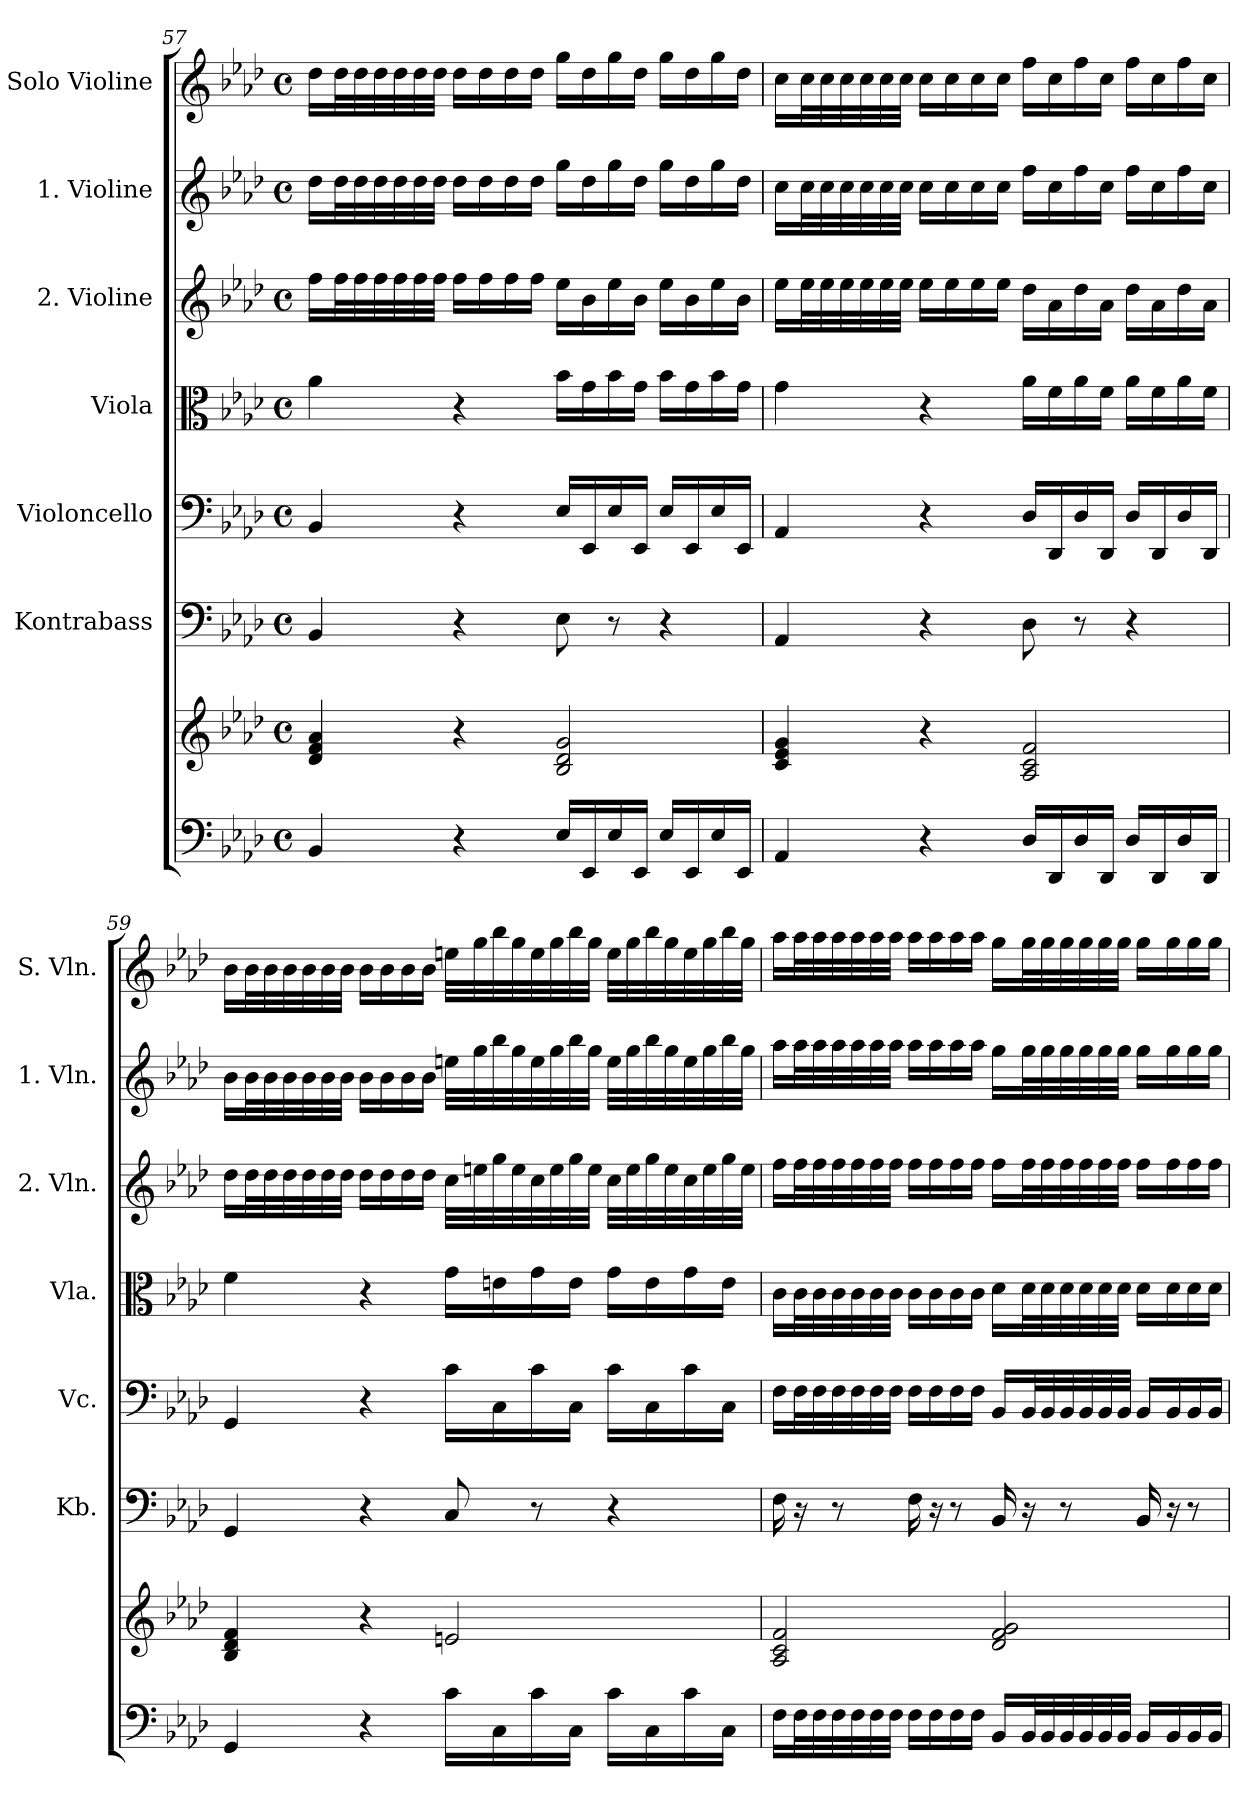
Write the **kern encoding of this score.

**kern	**kern	**kern	**kern	**kern	**kern	**kern	**kern
*part7	*part7	*part6	*part5	*part4	*part3	*part2	*part1
*staff8	*staff7	*staff6	*staff5	*staff4	*staff3	*staff2	*staff1
*	*	*I"Kontrabass	*I"Violoncello	*I"Viola	*I"2. Violine	*I"1. Violine	*I"Solo Violine
*	*	*I'Kb.	*I'Vc.	*I'Vla.	*I'2. Vln.	*I'1. Vln.	*I'S. Vln.
*clefF4	*clefG2	*clefF4	*clefF4	*clefC3	*clefG2	*clefG2	*clefG2
*	*	*ITrd7c12	*	*	*	*	*
*k[b-e-a-d-]	*k[b-e-a-d-]	*k[b-e-a-d-]	*k[b-e-a-d-]	*k[b-e-a-d-]	*k[b-e-a-d-]	*k[b-e-a-d-]	*k[b-e-a-d-]
*f:	*f:	*f:	*f:	*f:	*f:	*f:	*f:
*M4/4	*M4/4	*M4/4	*M4/4	*M4/4	*M4/4	*M4/4	*M4/4
*met(c)	*met(c)	*met(c)	*met(c)	*met(c)	*met(c)	*met(c)	*met(c)
=57	=57	=57	=57	=57	=57	=57	=57
4BB-/	4d-/ 4f/ 4a-/	4BBB-/	4BB-/	4a-\	16ff\LL	16dd-\LL	16dd-\LL
.	.	.	.	.	32ff\L	32dd-\L	32dd-\L
.	.	.	.	.	32ff\	32dd-\	32dd-\
.	.	.	.	.	32ff\	32dd-\	32dd-\
.	.	.	.	.	32ff\	32dd-\	32dd-\
.	.	.	.	.	32ff\	32dd-\	32dd-\
.	.	.	.	.	32ff\JJJ	32dd-\JJJ	32dd-\JJJ
4r	4r	4r	4r	4r	16ff\LL	16dd-\LL	16dd-\LL
.	.	.	.	.	16ff\	16dd-\	16dd-\
.	.	.	.	.	16ff\	16dd-\	16dd-\
.	.	.	.	.	16ff\JJ	16dd-\JJ	16dd-\JJ
16E-/LL	2B-/ 2d-/ 2g/	8EE-\	16E-/LL	16b-\LL	16ee-\LL	16gg\LL	16gg\LL
16EE-/	.	.	16EE-/	16g\	16b-\	16dd-\	16dd-\
16E-/	.	8r	16E-/	16b-\	16ee-\	16gg\	16gg\
16EE-/JJ	.	.	16EE-/JJ	16g\JJ	16b-\JJ	16dd-\JJ	16dd-\JJ
16E-/LL	.	4r	16E-/LL	16b-\LL	16ee-\LL	16gg\LL	16gg\LL
16EE-/	.	.	16EE-/	16g\	16b-\	16dd-\	16dd-\
16E-/	.	.	16E-/	16b-\	16ee-\	16gg\	16gg\
16EE-/JJ	.	.	16EE-/JJ	16g\JJ	16b-\JJ	16dd-\JJ	16dd-\JJ
!!LO:PB:g=z
=58	=58	=58	=58	=58	=58	=58	=58
4AA-/	4c/ 4e-/ 4g/	4AAA-/	4AA-/	4g\	16ee-\LL	16cc\LL	16cc\LL
.	.	.	.	.	32ee-\L	32cc\L	32cc\L
.	.	.	.	.	32ee-\	32cc\	32cc\
.	.	.	.	.	32ee-\	32cc\	32cc\
.	.	.	.	.	32ee-\	32cc\	32cc\
.	.	.	.	.	32ee-\	32cc\	32cc\
.	.	.	.	.	32ee-\JJJ	32cc\JJJ	32cc\JJJ
4r	4r	4r	4r	4r	16ee-\LL	16cc\LL	16cc\LL
.	.	.	.	.	16ee-\	16cc\	16cc\
.	.	.	.	.	16ee-\	16cc\	16cc\
.	.	.	.	.	16ee-\JJ	16cc\JJ	16cc\JJ
16D-/LL	2A-/ 2c/ 2f/	8DD-\	16D-/LL	16a-\LL	16dd-\LL	16ff\LL	16ff\LL
16DD-/	.	.	16DD-/	16f\	16a-\	16cc\	16cc\
16D-/	.	8r	16D-/	16a-\	16dd-\	16ff\	16ff\
16DD-/JJ	.	.	16DD-/JJ	16f\JJ	16a-\JJ	16cc\JJ	16cc\JJ
16D-/LL	.	4r	16D-/LL	16a-\LL	16dd-\LL	16ff\LL	16ff\LL
16DD-/	.	.	16DD-/	16f\	16a-\	16cc\	16cc\
16D-/	.	.	16D-/	16a-\	16dd-\	16ff\	16ff\
16DD-/JJ	.	.	16DD-/JJ	16f\JJ	16a-\JJ	16cc\JJ	16cc\JJ
!!LO:PB:g=z
=59	=59	=59	=59	=59	=59	=59	=59
4GG/	4B-/ 4d-/ 4f/	4GGG/	4GG/	4f\	16dd-\LL	16b-\LL	16b-\LL
.	.	.	.	.	32dd-\L	32b-\L	32b-\L
.	.	.	.	.	32dd-\	32b-\	32b-\
.	.	.	.	.	32dd-\	32b-\	32b-\
.	.	.	.	.	32dd-\	32b-\	32b-\
.	.	.	.	.	32dd-\	32b-\	32b-\
.	.	.	.	.	32dd-\JJJ	32b-\JJJ	32b-\JJJ
4r	4r	4r	4r	4r	16dd-\LL	16b-\LL	16b-\LL
.	.	.	.	.	16dd-\	16b-\	16b-\
.	.	.	.	.	16dd-\	16b-\	16b-\
.	.	.	.	.	16dd-\JJ	16b-\JJ	16b-\JJ
16c\LL	2en/	8CC/	16c\LL	16g\LL	32cc\LLL	32een\LLL	32een\LLL
.	.	.	.	.	32een\	32gg\	32gg\
16C\	.	.	16C\	16en\	32gg\	32bb-\	32bb-\
.	.	.	.	.	32ee\	32gg\	32gg\
16c\	.	8r	16c\	16g\	32cc\	32ee\	32ee\
.	.	.	.	.	32ee\	32gg\	32gg\
16C\JJ	.	.	16C\JJ	16e\JJ	32gg\	32bb-\	32bb-\
.	.	.	.	.	32ee\JJJ	32gg\JJJ	32gg\JJJ
16c\LL	.	4r	16c\LL	16g\LL	32cc\LLL	32ee\LLL	32ee\LLL
.	.	.	.	.	32ee\	32gg\	32gg\
16C\	.	.	16C\	16e\	32gg\	32bb-\	32bb-\
.	.	.	.	.	32ee\	32gg\	32gg\
16c\	.	.	16c\	16g\	32cc\	32ee\	32ee\
.	.	.	.	.	32ee\	32gg\	32gg\
16C\JJ	.	.	16C\JJ	16e\JJ	32gg\	32bb-\	32bb-\
.	.	.	.	.	32ee\JJJ	32gg\JJJ	32gg\JJJ
!!LO:PB:g=z
=60	=60	=60	=60	=60	=60	=60	=60
16F\LL	2A-/ 2c/ 2f/	16FF\	16F\LL	16c\LL	16ff\LL	16aa-\LL	16aa-\LL
32F\L	.	16r	32F\L	32c\L	32ff\L	32aa-\L	32aa-\L
32F\	.	.	32F\	32c\	32ff\	32aa-\	32aa-\
32F\	.	8r	32F\	32c\	32ff\	32aa-\	32aa-\
32F\	.	.	32F\	32c\	32ff\	32aa-\	32aa-\
32F\	.	.	32F\	32c\	32ff\	32aa-\	32aa-\
32F\JJJ	.	.	32F\JJJ	32c\JJJ	32ff\JJJ	32aa-\JJJ	32aa-\JJJ
16F\LL	.	16FF\	16F\LL	16c\LL	16ff\LL	16aa-\LL	16aa-\LL
16F\	.	16r	16F\	16c\	16ff\	16aa-\	16aa-\
16F\	.	8r	16F\	16c\	16ff\	16aa-\	16aa-\
16F\JJ	.	.	16F\JJ	16c\JJ	16ff\JJ	16aa-\JJ	16aa-\JJ
16BB-/LL	2d-/ 2f/ 2g/	16BBB-/	16BB-/LL	16d-\LL	16ff\LL	16gg\LL	16gg\LL
32BB-/L	.	16r	32BB-/L	32d-\L	32ff\L	32gg\L	32gg\L
32BB-/	.	.	32BB-/	32d-\	32ff\	32gg\	32gg\
32BB-/	.	8r	32BB-/	32d-\	32ff\	32gg\	32gg\
32BB-/	.	.	32BB-/	32d-\	32ff\	32gg\	32gg\
32BB-/	.	.	32BB-/	32d-\	32ff\	32gg\	32gg\
32BB-/JJJ	.	.	32BB-/JJJ	32d-\JJJ	32ff\JJJ	32gg\JJJ	32gg\JJJ
16BB-/LL	.	16BBB-/	16BB-/LL	16d-\LL	16ff\LL	16gg\LL	16gg\LL
16BB-/	.	16r	16BB-/	16d-\	16ff\	16gg\	16gg\
16BB-/	.	8r	16BB-/	16d-\	16ff\	16gg\	16gg\
16BB-/JJ	.	.	16BB-/JJ	16d-\JJ	16ff\JJ	16gg\JJ	16gg\JJ
=	=	=	=	=	=	=	=
*-	*-	*-	*-	*-	*-	*-	*-
